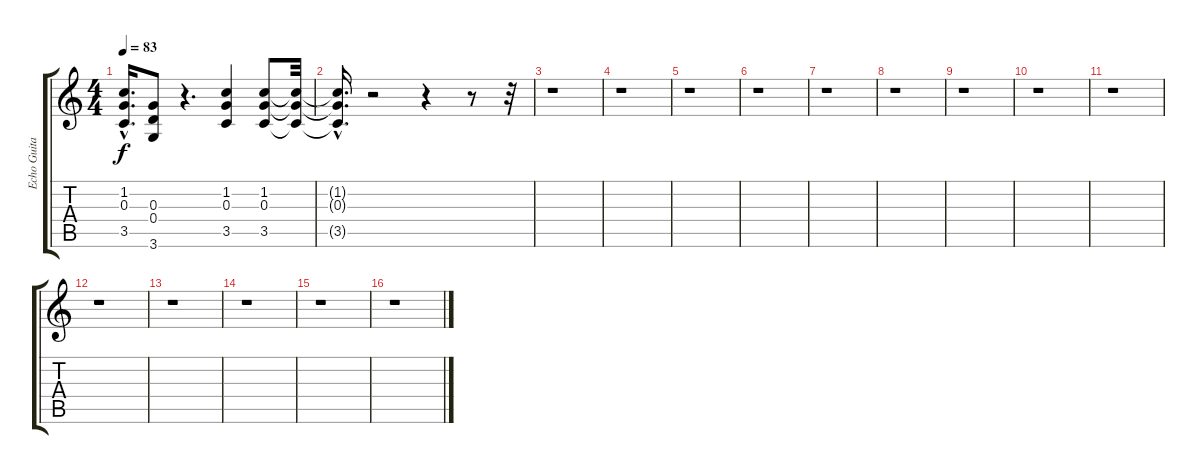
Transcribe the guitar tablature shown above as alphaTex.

\track ("Echo Guitar 3&4" "Echo Guita") {instrument distortionguitar}
\staff {score tabs}
\tuning (E4 B3 G3 D3 A2 E2) {hide}
\ts (4 4)
\tempo 83
\clef g2
\ks c
(1.2{hac t} 0.3{hac t} 3.5{hac t}).16{d dy f} (0.3 0.4 3.6).8 r.4{d} (1.2 0.3 3.5).4 (1.2 0.3 3.5).8 (1.2{t} 0.3{t} 3.5{t}).32 |
(1.2{hac t} 0.3{hac t} 3.5{hac t}).16{d} r.2 r.4 r.8 r.32 |
r.1 |
r.1 |
r.1 |
r.1 |
r.1 |
r.1 |
r.1 |
r.1 |
r.1 |
r.1 |
r.1 |
r.1 |
r.1 |
r.1
